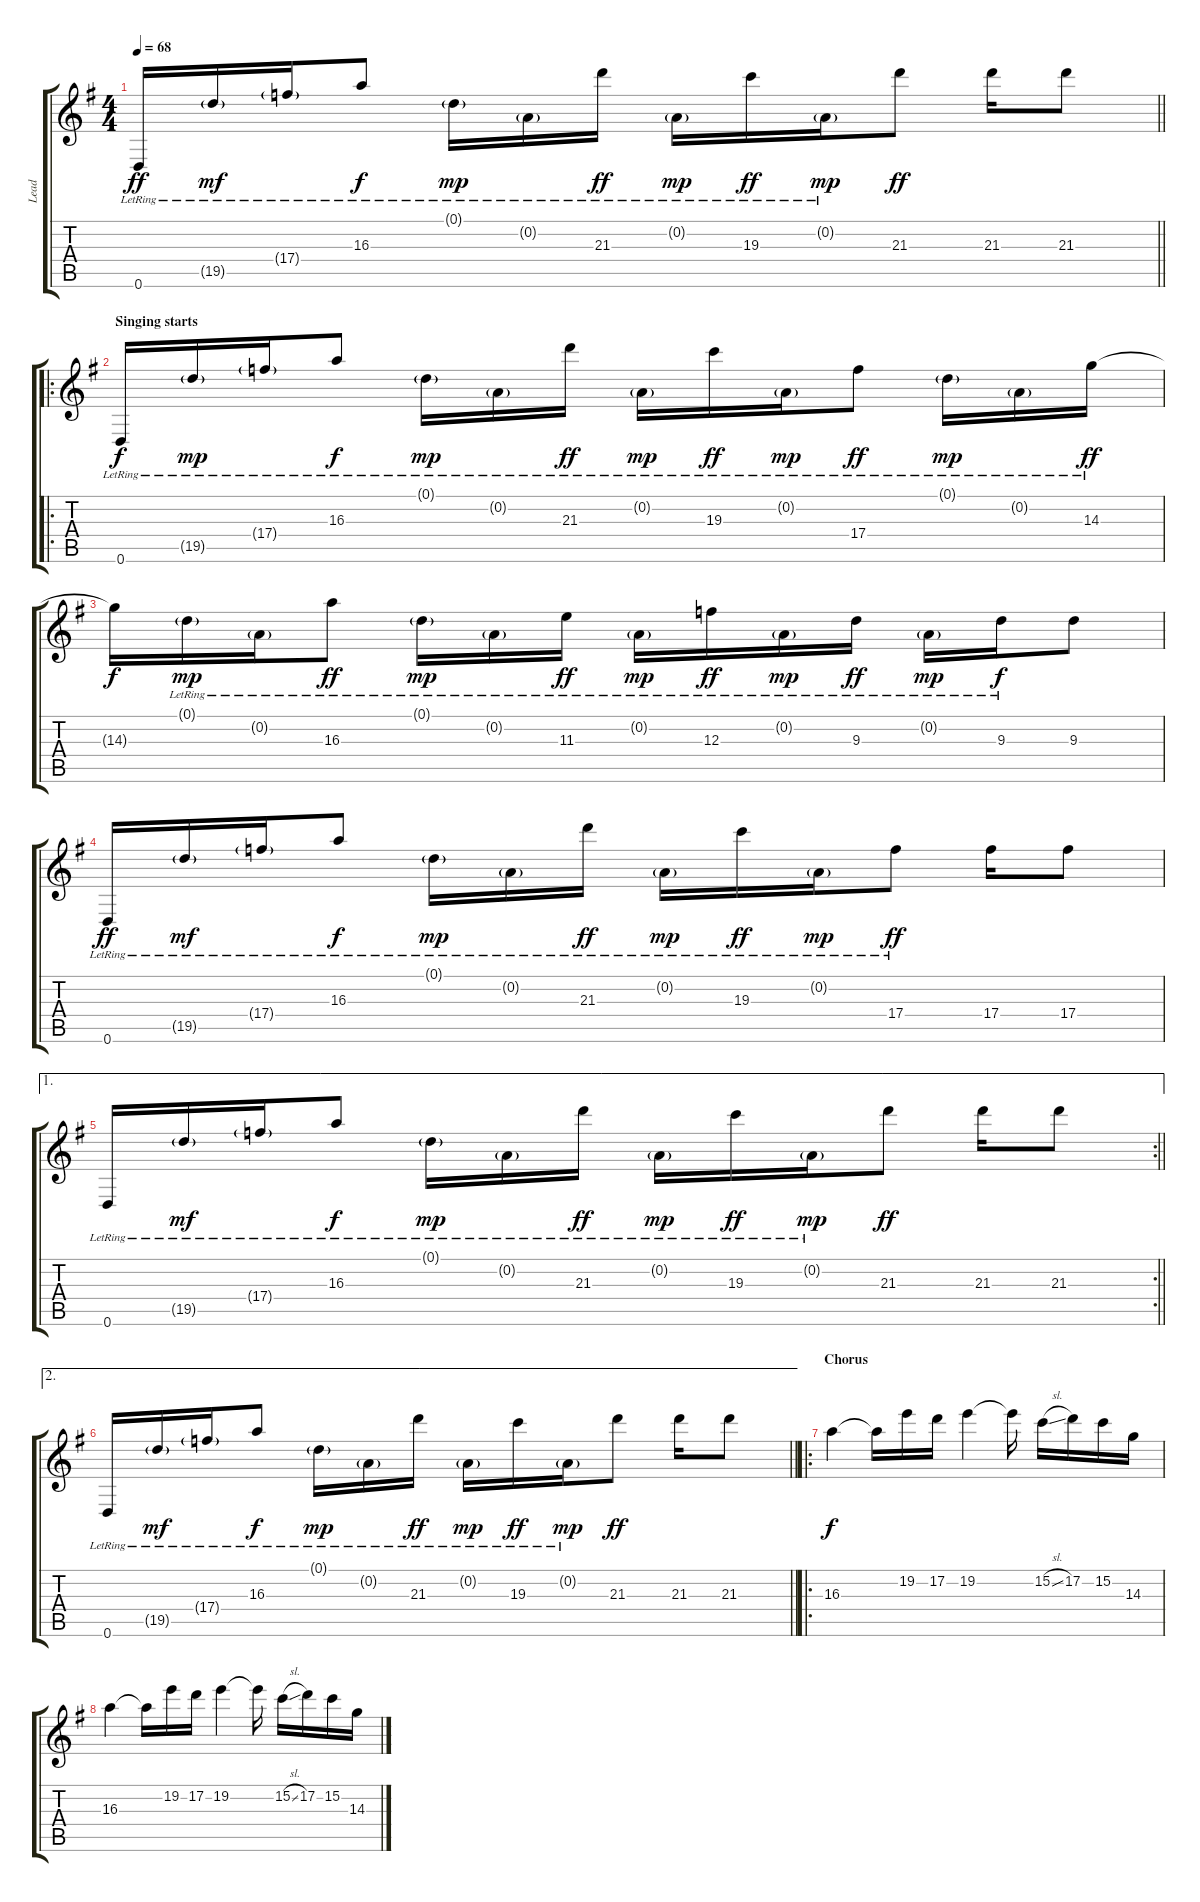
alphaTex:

\track ("Lead" "Lead") {instrument electricguitarclean}
\staff {score tabs}
\tuning (D4 A3 F3 C3 G2 D2) {hide}
\ts (4 4)
\tempo 68
\clef g2
\barLineRight lightlight
\ks eminor
0.6{lr}.16{dy ff} 19.5{g lr}.16{dy mf} 17.4{g lr}.16 16.3{lr}.8{dy f} 0.1{g lr}.16{dy mp} 0.2{g lr}.16 21.3{lr}.16{dy ff} 0.2{g lr}.16{dy mp} 19.3{lr}.16{dy ff} 0.2{g lr}.16{dy mp} 21.3.8{dy ff} 21.3.16 21.3.8 |
\ro
\section ("" "Singing starts")
0.6{lr}.16{dy f} 19.5{g lr}.16{dy mp} 17.4{g lr}.16 16.3{lr}.8{dy f} 0.1{g lr}.16{dy mp} 0.2{g lr}.16 21.3{lr}.16{dy ff} 0.2{g lr}.16{dy mp} 19.3{lr}.16{dy ff} 0.2{g lr}.16{dy mp} 17.4{lr}.8{dy ff} 0.1{g lr}.16{dy mp} 0.2{g lr}.16 14.3{lr}.16{dy ff} |
14.3{t}.16{dy f} 0.1{g lr}.16{dy mp} 0.2{g lr}.16 16.3{lr}.8{dy ff} 0.1{g lr}.16{dy mp} 0.2{g lr}.16 11.3{lr}.16{dy ff} 0.2{g lr}.16{dy mp} 12.3{lr}.16{dy ff} 0.2{g lr}.16{dy mp} 9.3{lr}.16{dy ff} 0.2{g lr}.16{dy mp} 9.3{lr}.16{dy f} 9.3.8 |
0.6{lr}.16{dy ff} 19.5{g lr}.16{dy mf} 17.4{g lr}.16 16.3{lr}.8{dy f} 0.1{g lr}.16{dy mp} 0.2{g lr}.16 21.3{lr}.16{dy ff} 0.2{g lr}.16{dy mp} 19.3{lr}.16{dy ff} 0.2{g lr}.16{dy mp} 17.4{lr}.8{dy ff} 17.4.16 17.4.8 |
\ae 1
\rc 2
\barLineRight lightlight
0.6{lr}.16 19.5{g lr}.16{dy mf} 17.4{g lr}.16 16.3{lr}.8{dy f} 0.1{g lr}.16{dy mp} 0.2{g lr}.16 21.3{lr}.16{dy ff} 0.2{g lr}.16{dy mp} 19.3{lr}.16{dy ff} 0.2{g lr}.16{dy mp} 21.3.8{dy ff} 21.3.16 21.3.8 |
\ae 2
\barLineRight lightlight
0.6{lr}.16 19.5{g lr}.16{dy mf} 17.4{g lr}.16 16.3{lr}.8{dy f} 0.1{g lr}.16{dy mp} 0.2{g lr}.16 21.3{lr}.16{dy ff} 0.2{g lr}.16{dy mp} 19.3{lr}.16{dy ff} 0.2{g lr}.16{dy mp} 21.3.8{dy ff} 21.3.16 21.3.8 |
\ro
\section ("" "Chorus")
16.3.4{dy f instrument distortionguitar} 16.3{t}.16 19.2.16 17.2.16 19.2.4 19.2{t}.16 15.2{sl}.16 17.2.16 15.2.16 14.3.16 |
16.3.4 16.3{t}.16 19.2.16 17.2.16 19.2.4 19.2{t}.16 15.2{sl}.16 17.2.16 15.2.16 14.3.16
